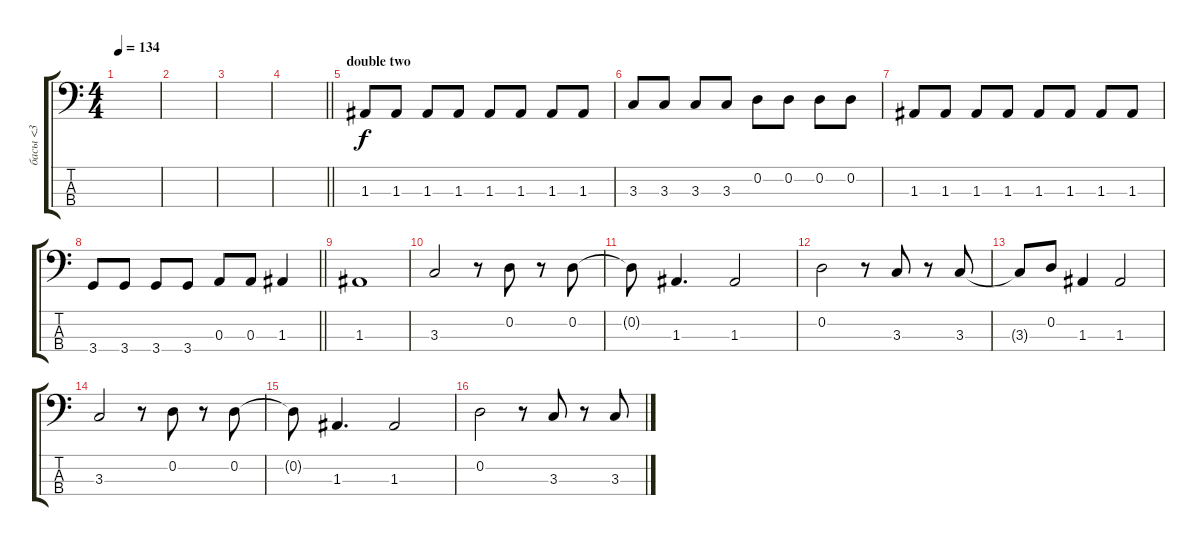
\track ("басы <3" "басы <3") {instrument electricbasspick}
\staff {score tabs}
\tuning (G2 D2 A1 E1) {hide}
\ts (4 4)
\tempo 134
\clef f4
\ks c
|
|
|
\barLineRight lightlight
|
\section ("" "double two")
1.3.8 1.3.8 1.3.8 1.3.8 1.3.8 1.3.8 1.3.8 1.3.8 |
3.3.8 3.3.8 3.3.8 3.3.8 0.2.8 0.2.8 0.2.8 0.2.8 |
1.3.8 1.3.8 1.3.8 1.3.8 1.3.8 1.3.8 1.3.8 1.3.8 |
\barLineRight lightlight
3.4.8 3.4.8 3.4.8 3.4.8 0.3.8 0.3.8 1.3.4 |
1.3.1 |
3.3.2 r.8 0.2.8 r.8 0.2.8 |
0.2{t}.8 1.3.4{d} 1.3.2 |
0.2.2 r.8 3.3.8 r.8 3.3.8 |
3.3{t}.8 0.2.8 1.3.4 1.3.2 |
3.3.2 r.8 0.2.8 r.8 0.2.8 |
0.2{t}.8 1.3.4{d} 1.3.2 |
0.2.2 r.8 3.3.8 r.8 3.3.8
